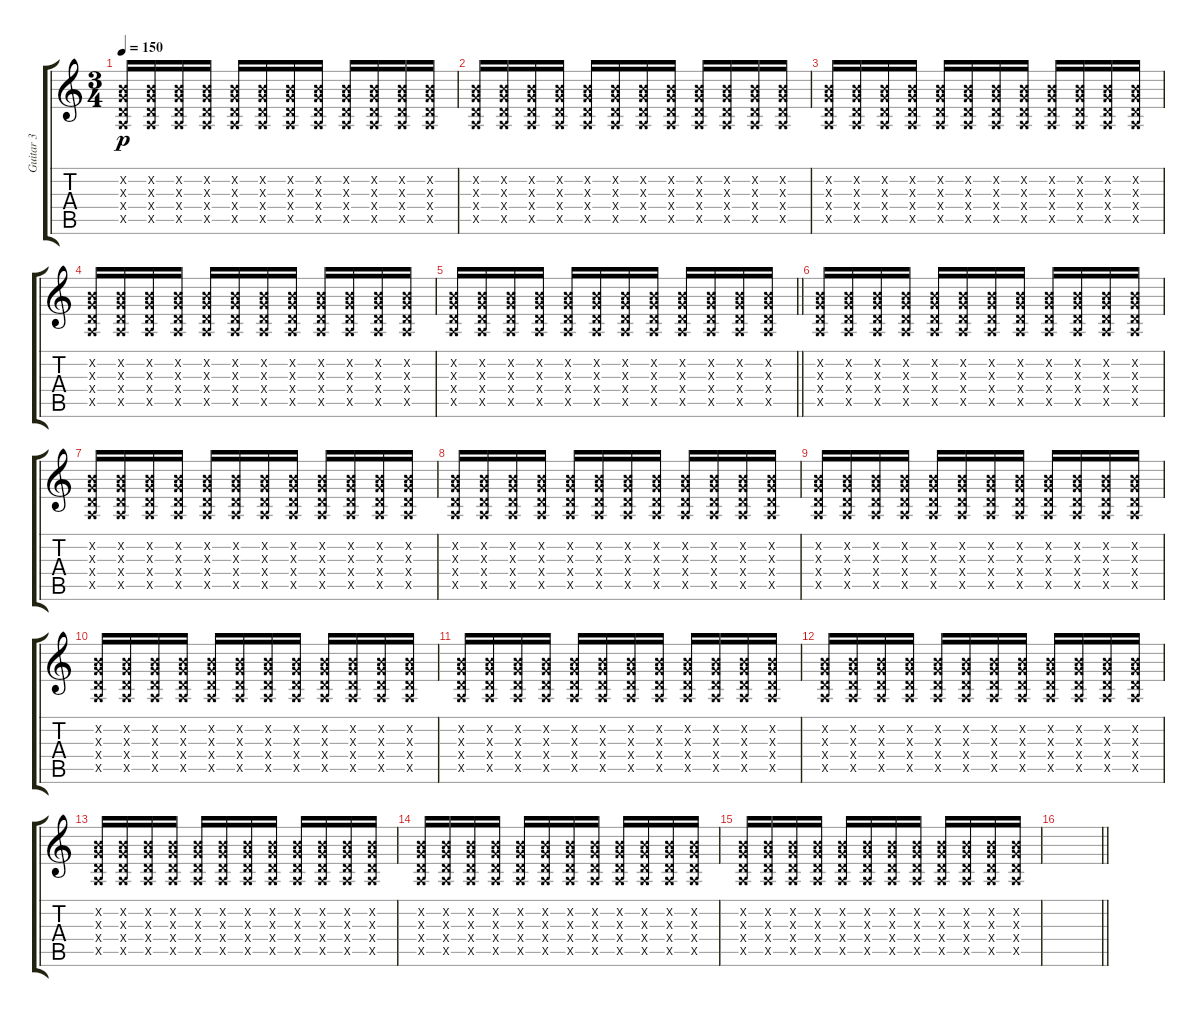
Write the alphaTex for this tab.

\track ("Guitar 3" "Guitar 3") {instrument distortionguitar}
\staff {score tabs}
\tuning (E4 B3 G3 D3 A2 E2) {hide}
\ts (3 4)
\tempo 150
\clef g2
\ks c
(0.2{x} 0.3{x} 0.4{x} 0.5{x}).16{dy p} (0.2{x} 0.3{x} 0.4{x} 0.5{x}).16 (0.2{x} 0.3{x} 0.4{x} 0.5{x}).16 (0.2{x} 0.3{x} 0.4{x} 0.5{x}).16 (0.2{x} 0.3{x} 0.4{x} 0.5{x}).16 (0.2{x} 0.3{x} 0.4{x} 0.5{x}).16 (0.2{x} 0.3{x} 0.4{x} 0.5{x}).16 (0.2{x} 0.3{x} 0.4{x} 0.5{x}).16 (0.2{x} 0.3{x} 0.4{x} 0.5{x}).16 (0.2{x} 0.3{x} 0.4{x} 0.5{x}).16 (0.2{x} 0.3{x} 0.4{x} 0.5{x}).16 (0.2{x} 0.3{x} 0.4{x} 0.5{x}).16 |
(0.2{x} 0.3{x} 0.4{x} 0.5{x}).16 (0.2{x} 0.3{x} 0.4{x} 0.5{x}).16 (0.2{x} 0.3{x} 0.4{x} 0.5{x}).16 (0.2{x} 0.3{x} 0.4{x} 0.5{x}).16 (0.2{x} 0.3{x} 0.4{x} 0.5{x}).16 (0.2{x} 0.3{x} 0.4{x} 0.5{x}).16 (0.2{x} 0.3{x} 0.4{x} 0.5{x}).16 (0.2{x} 0.3{x} 0.4{x} 0.5{x}).16 (0.2{x} 0.3{x} 0.4{x} 0.5{x}).16 (0.2{x} 0.3{x} 0.4{x} 0.5{x}).16 (0.2{x} 0.3{x} 0.4{x} 0.5{x}).16 (0.2{x} 0.3{x} 0.4{x} 0.5{x}).16 |
(0.2{x} 0.3{x} 0.4{x} 0.5{x}).16 (0.2{x} 0.3{x} 0.4{x} 0.5{x}).16 (0.2{x} 0.3{x} 0.4{x} 0.5{x}).16 (0.2{x} 0.3{x} 0.4{x} 0.5{x}).16 (0.2{x} 0.3{x} 0.4{x} 0.5{x}).16 (0.2{x} 0.3{x} 0.4{x} 0.5{x}).16 (0.2{x} 0.3{x} 0.4{x} 0.5{x}).16 (0.2{x} 0.3{x} 0.4{x} 0.5{x}).16 (0.2{x} 0.3{x} 0.4{x} 0.5{x}).16 (0.2{x} 0.3{x} 0.4{x} 0.5{x}).16 (0.2{x} 0.3{x} 0.4{x} 0.5{x}).16 (0.2{x} 0.3{x} 0.4{x} 0.5{x}).16 |
(0.2{x} 0.3{x} 0.4{x} 0.5{x}).16 (0.2{x} 0.3{x} 0.4{x} 0.5{x}).16 (0.2{x} 0.3{x} 0.4{x} 0.5{x}).16 (0.2{x} 0.3{x} 0.4{x} 0.5{x}).16 (0.2{x} 0.3{x} 0.4{x} 0.5{x}).16 (0.2{x} 0.3{x} 0.4{x} 0.5{x}).16 (0.2{x} 0.3{x} 0.4{x} 0.5{x}).16 (0.2{x} 0.3{x} 0.4{x} 0.5{x}).16 (0.2{x} 0.3{x} 0.4{x} 0.5{x}).16 (0.2{x} 0.3{x} 0.4{x} 0.5{x}).16 (0.2{x} 0.3{x} 0.4{x} 0.5{x}).16 (0.2{x} 0.3{x} 0.4{x} 0.5{x}).16 |
\barLineRight lightlight
(0.2{x} 0.3{x} 0.4{x} 0.5{x}).16 (0.2{x} 0.3{x} 0.4{x} 0.5{x}).16 (0.2{x} 0.3{x} 0.4{x} 0.5{x}).16 (0.2{x} 0.3{x} 0.4{x} 0.5{x}).16 (0.2{x} 0.3{x} 0.4{x} 0.5{x}).16 (0.2{x} 0.3{x} 0.4{x} 0.5{x}).16 (0.2{x} 0.3{x} 0.4{x} 0.5{x}).16 (0.2{x} 0.3{x} 0.4{x} 0.5{x}).16 (0.2{x} 0.3{x} 0.4{x} 0.5{x}).16 (0.2{x} 0.3{x} 0.4{x} 0.5{x}).16 (0.2{x} 0.3{x} 0.4{x} 0.5{x}).16 (0.2{x} 0.3{x} 0.4{x} 0.5{x}).16 |
(0.2{x} 0.3{x} 0.4{x} 0.5{x}).16 (0.2{x} 0.3{x} 0.4{x} 0.5{x}).16 (0.2{x} 0.3{x} 0.4{x} 0.5{x}).16 (0.2{x} 0.3{x} 0.4{x} 0.5{x}).16 (0.2{x} 0.3{x} 0.4{x} 0.5{x}).16 (0.2{x} 0.3{x} 0.4{x} 0.5{x}).16 (0.2{x} 0.3{x} 0.4{x} 0.5{x}).16 (0.2{x} 0.3{x} 0.4{x} 0.5{x}).16 (0.2{x} 0.3{x} 0.4{x} 0.5{x}).16 (0.2{x} 0.3{x} 0.4{x} 0.5{x}).16 (0.2{x} 0.3{x} 0.4{x} 0.5{x}).16 (0.2{x} 0.3{x} 0.4{x} 0.5{x}).16 |
(0.2{x} 0.3{x} 0.4{x} 0.5{x}).16 (0.2{x} 0.3{x} 0.4{x} 0.5{x}).16 (0.2{x} 0.3{x} 0.4{x} 0.5{x}).16 (0.2{x} 0.3{x} 0.4{x} 0.5{x}).16 (0.2{x} 0.3{x} 0.4{x} 0.5{x}).16 (0.2{x} 0.3{x} 0.4{x} 0.5{x}).16 (0.2{x} 0.3{x} 0.4{x} 0.5{x}).16 (0.2{x} 0.3{x} 0.4{x} 0.5{x}).16 (0.2{x} 0.3{x} 0.4{x} 0.5{x}).16 (0.2{x} 0.3{x} 0.4{x} 0.5{x}).16 (0.2{x} 0.3{x} 0.4{x} 0.5{x}).16 (0.2{x} 0.3{x} 0.4{x} 0.5{x}).16 |
(0.2{x} 0.3{x} 0.4{x} 0.5{x}).16 (0.2{x} 0.3{x} 0.4{x} 0.5{x}).16 (0.2{x} 0.3{x} 0.4{x} 0.5{x}).16 (0.2{x} 0.3{x} 0.4{x} 0.5{x}).16 (0.2{x} 0.3{x} 0.4{x} 0.5{x}).16 (0.2{x} 0.3{x} 0.4{x} 0.5{x}).16 (0.2{x} 0.3{x} 0.4{x} 0.5{x}).16 (0.2{x} 0.3{x} 0.4{x} 0.5{x}).16 (0.2{x} 0.3{x} 0.4{x} 0.5{x}).16 (0.2{x} 0.3{x} 0.4{x} 0.5{x}).16 (0.2{x} 0.3{x} 0.4{x} 0.5{x}).16 (0.2{x} 0.3{x} 0.4{x} 0.5{x}).16 |
(0.2{x} 0.3{x} 0.4{x} 0.5{x}).16 (0.2{x} 0.3{x} 0.4{x} 0.5{x}).16 (0.2{x} 0.3{x} 0.4{x} 0.5{x}).16 (0.2{x} 0.3{x} 0.4{x} 0.5{x}).16 (0.2{x} 0.3{x} 0.4{x} 0.5{x}).16 (0.2{x} 0.3{x} 0.4{x} 0.5{x}).16 (0.2{x} 0.3{x} 0.4{x} 0.5{x}).16 (0.2{x} 0.3{x} 0.4{x} 0.5{x}).16 (0.2{x} 0.3{x} 0.4{x} 0.5{x}).16 (0.2{x} 0.3{x} 0.4{x} 0.5{x}).16 (0.2{x} 0.3{x} 0.4{x} 0.5{x}).16 (0.2{x} 0.3{x} 0.4{x} 0.5{x}).16 |
(0.2{x} 0.3{x} 0.4{x} 0.5{x}).16 (0.2{x} 0.3{x} 0.4{x} 0.5{x}).16 (0.2{x} 0.3{x} 0.4{x} 0.5{x}).16 (0.2{x} 0.3{x} 0.4{x} 0.5{x}).16 (0.2{x} 0.3{x} 0.4{x} 0.5{x}).16 (0.2{x} 0.3{x} 0.4{x} 0.5{x}).16 (0.2{x} 0.3{x} 0.4{x} 0.5{x}).16 (0.2{x} 0.3{x} 0.4{x} 0.5{x}).16 (0.2{x} 0.3{x} 0.4{x} 0.5{x}).16 (0.2{x} 0.3{x} 0.4{x} 0.5{x}).16 (0.2{x} 0.3{x} 0.4{x} 0.5{x}).16 (0.2{x} 0.3{x} 0.4{x} 0.5{x}).16 |
(0.2{x} 0.3{x} 0.4{x} 0.5{x}).16 (0.2{x} 0.3{x} 0.4{x} 0.5{x}).16 (0.2{x} 0.3{x} 0.4{x} 0.5{x}).16 (0.2{x} 0.3{x} 0.4{x} 0.5{x}).16 (0.2{x} 0.3{x} 0.4{x} 0.5{x}).16 (0.2{x} 0.3{x} 0.4{x} 0.5{x}).16 (0.2{x} 0.3{x} 0.4{x} 0.5{x}).16 (0.2{x} 0.3{x} 0.4{x} 0.5{x}).16 (0.2{x} 0.3{x} 0.4{x} 0.5{x}).16 (0.2{x} 0.3{x} 0.4{x} 0.5{x}).16 (0.2{x} 0.3{x} 0.4{x} 0.5{x}).16 (0.2{x} 0.3{x} 0.4{x} 0.5{x}).16 |
(0.2{x} 0.3{x} 0.4{x} 0.5{x}).16 (0.2{x} 0.3{x} 0.4{x} 0.5{x}).16 (0.2{x} 0.3{x} 0.4{x} 0.5{x}).16 (0.2{x} 0.3{x} 0.4{x} 0.5{x}).16 (0.2{x} 0.3{x} 0.4{x} 0.5{x}).16 (0.2{x} 0.3{x} 0.4{x} 0.5{x}).16 (0.2{x} 0.3{x} 0.4{x} 0.5{x}).16 (0.2{x} 0.3{x} 0.4{x} 0.5{x}).16 (0.2{x} 0.3{x} 0.4{x} 0.5{x}).16 (0.2{x} 0.3{x} 0.4{x} 0.5{x}).16 (0.2{x} 0.3{x} 0.4{x} 0.5{x}).16 (0.2{x} 0.3{x} 0.4{x} 0.5{x}).16 |
(0.2{x} 0.3{x} 0.4{x} 0.5{x}).16 (0.2{x} 0.3{x} 0.4{x} 0.5{x}).16 (0.2{x} 0.3{x} 0.4{x} 0.5{x}).16 (0.2{x} 0.3{x} 0.4{x} 0.5{x}).16 (0.2{x} 0.3{x} 0.4{x} 0.5{x}).16 (0.2{x} 0.3{x} 0.4{x} 0.5{x}).16 (0.2{x} 0.3{x} 0.4{x} 0.5{x}).16 (0.2{x} 0.3{x} 0.4{x} 0.5{x}).16 (0.2{x} 0.3{x} 0.4{x} 0.5{x}).16 (0.2{x} 0.3{x} 0.4{x} 0.5{x}).16 (0.2{x} 0.3{x} 0.4{x} 0.5{x}).16 (0.2{x} 0.3{x} 0.4{x} 0.5{x}).16 |
(0.2{x} 0.3{x} 0.4{x} 0.5{x}).16 (0.2{x} 0.3{x} 0.4{x} 0.5{x}).16 (0.2{x} 0.3{x} 0.4{x} 0.5{x}).16 (0.2{x} 0.3{x} 0.4{x} 0.5{x}).16 (0.2{x} 0.3{x} 0.4{x} 0.5{x}).16 (0.2{x} 0.3{x} 0.4{x} 0.5{x}).16 (0.2{x} 0.3{x} 0.4{x} 0.5{x}).16 (0.2{x} 0.3{x} 0.4{x} 0.5{x}).16 (0.2{x} 0.3{x} 0.4{x} 0.5{x}).16 (0.2{x} 0.3{x} 0.4{x} 0.5{x}).16 (0.2{x} 0.3{x} 0.4{x} 0.5{x}).16 (0.2{x} 0.3{x} 0.4{x} 0.5{x}).16 |
(0.2{x} 0.3{x} 0.4{x} 0.5{x}).16 (0.2{x} 0.3{x} 0.4{x} 0.5{x}).16 (0.2{x} 0.3{x} 0.4{x} 0.5{x}).16 (0.2{x} 0.3{x} 0.4{x} 0.5{x}).16 (0.2{x} 0.3{x} 0.4{x} 0.5{x}).16 (0.2{x} 0.3{x} 0.4{x} 0.5{x}).16 (0.2{x} 0.3{x} 0.4{x} 0.5{x}).16 (0.2{x} 0.3{x} 0.4{x} 0.5{x}).16 (0.2{x} 0.3{x} 0.4{x} 0.5{x}).16 (0.2{x} 0.3{x} 0.4{x} 0.5{x}).16 (0.2{x} 0.3{x} 0.4{x} 0.5{x}).16 (0.2{x} 0.3{x} 0.4{x} 0.5{x}).16 |
\barLineRight lightlight
